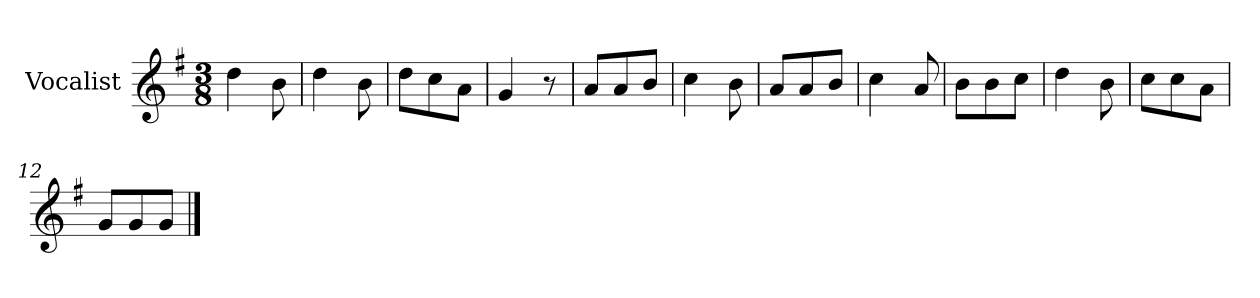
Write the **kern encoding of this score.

**kern
*part1
*staff1
*I"Vocalist
*k[f#]
*G:
*M3/8
=1
4dd
8b
=2
4dd
8b
=3
8ddL
8cc
8aJ
=4
4g
8r
=5
8aL
8a
8bJ
=6
4cc
8b
=7
8aL
8a
8bJ
=8
4cc
8a
=9
8bL
8b
8ccJ
=10
4dd
8b
=11
8ccL
8cc
8aJ
=12
8gL
8g
8gJ
==
*-
